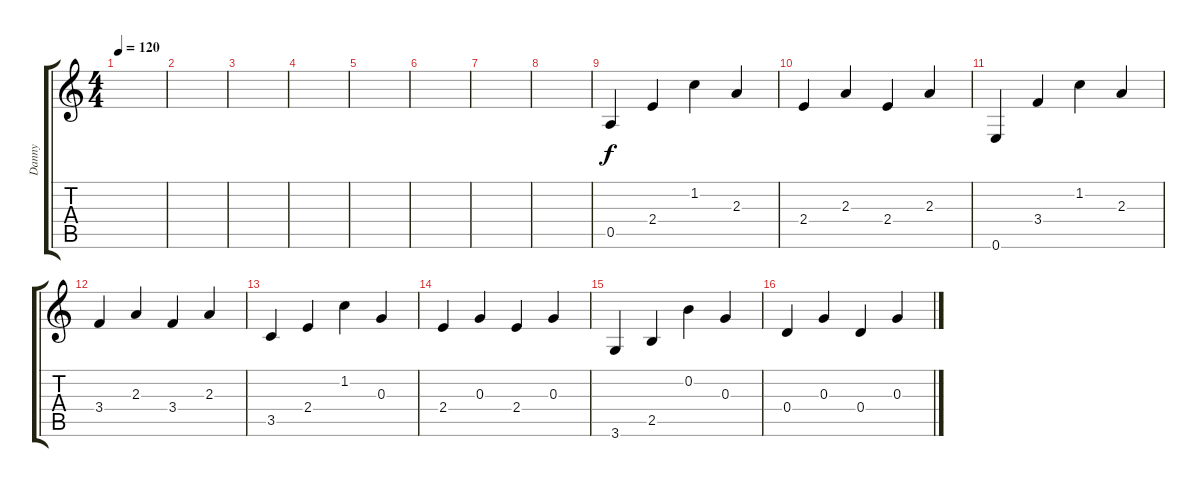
\track ("Danny" "Danny") {instrument acousticguitarsteel}
\staff {score tabs}
\tuning (E4 B3 G3 D3 A2 E2) {hide}
\ts (4 4)
\tempo 120
\clef g2
\ks c
|
|
|
|
|
|
|
|
0.5.4 2.4.4 1.2.4 2.3.4 |
2.4.4 2.3.4 2.4.4 2.3.4 |
0.6.4 3.4.4 1.2.4 2.3.4 |
3.4.4 2.3.4 3.4.4 2.3.4 |
3.5.4 2.4.4 1.2.4 0.3.4 |
2.4.4 0.3.4 2.4.4 0.3.4 |
3.6.4 2.5.4 0.2.4 0.3.4 |
0.4.4 0.3.4 0.4.4 0.3.4
